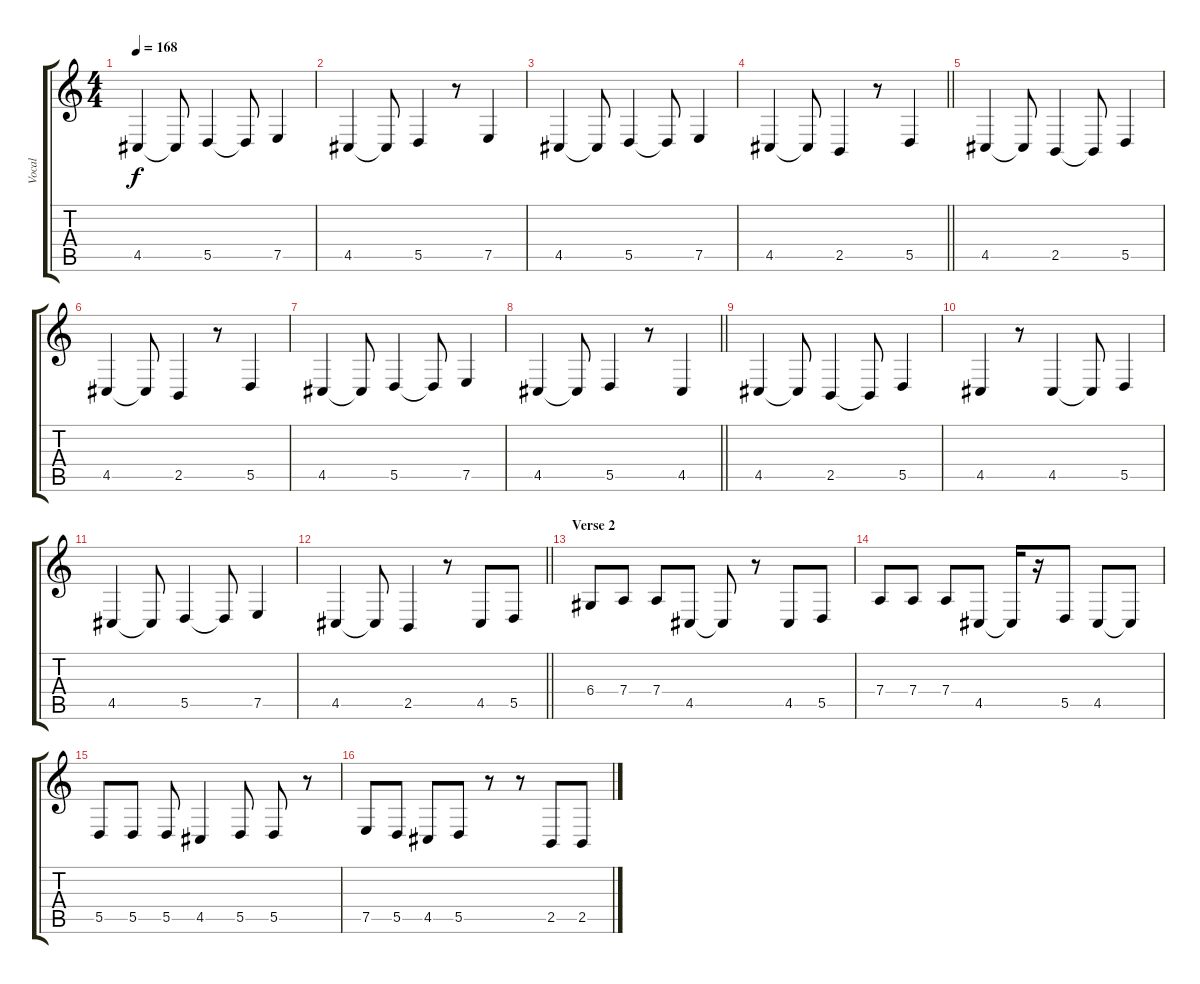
\track ("Vocal" "Vocal") {instrument englishhorn}
\staff {score tabs}
\tuning (E4 B3 G3 D3 A2 E2) {hide}
\ts (4 4)
\tempo 168
\clef g2
\ks c
4.5.4{dy f} 4.5{t}.8 5.5.4 5.5{t}.8 7.5.4 |
4.5.4 4.5{t}.8 5.5.4 r.8 7.5.4 |
4.5.4 4.5{t}.8 5.5.4 5.5{t}.8 7.5.4 |
\barLineRight lightlight
4.5.4 4.5{t}.8 2.5.4 r.8 5.5.4 |
4.5.4 4.5{t}.8 2.5.4 2.5{t}.8 5.5.4 |
4.5.4 4.5{t}.8 2.5.4 r.8 5.5.4 |
4.5.4 4.5{t}.8 5.5.4 5.5{t}.8 7.5.4 |
\barLineRight lightlight
4.5.4 4.5{t}.8 5.5.4 r.8 4.5.4 |
4.5.4 4.5{t}.8 2.5.4 2.5{t}.8 5.5.4 |
4.5.4 r.8 4.5.4 4.5{t}.8 5.5.4 |
4.5.4 4.5{t}.8 5.5.4 5.5{t}.8 7.5.4 |
\barLineRight lightlight
4.5.4 4.5{t}.8 2.5.4 r.8 4.5.8 5.5.8 |
\section ("" "Verse 2")
6.4.8 7.4.8 7.4.8 4.5.8 4.5{t}.8 r.8 4.5.8 5.5.8 |
7.4.8 7.4.8 7.4.8 4.5.8 4.5{t}.16 r.16 5.5.8 4.5.8 4.5{t}.8 |
5.5.8 5.5.8 5.5.8 4.5.4 5.5.8 5.5.8 r.8 |
7.5.8 5.5.8 4.5.8 5.5.8 r.8 r.8 2.5.8 2.5.8
